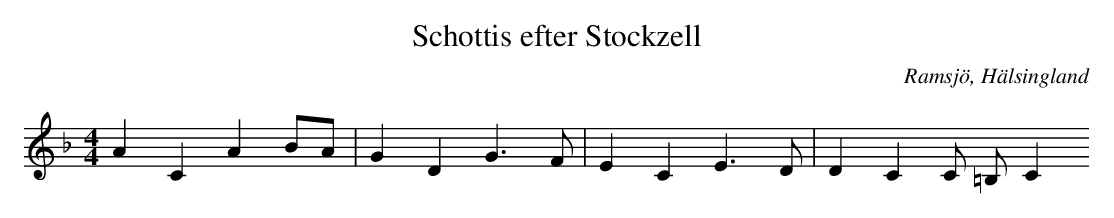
X:1
T: Schottis efter Stockzell
O: Ramsjö, Hälsingland
M: 4/4
L: 1/8
K: F
A2 C2 A2 BA|G2 D2 G2>F2|E2 C2 E2>D2|D2 C2 C =B, C2
